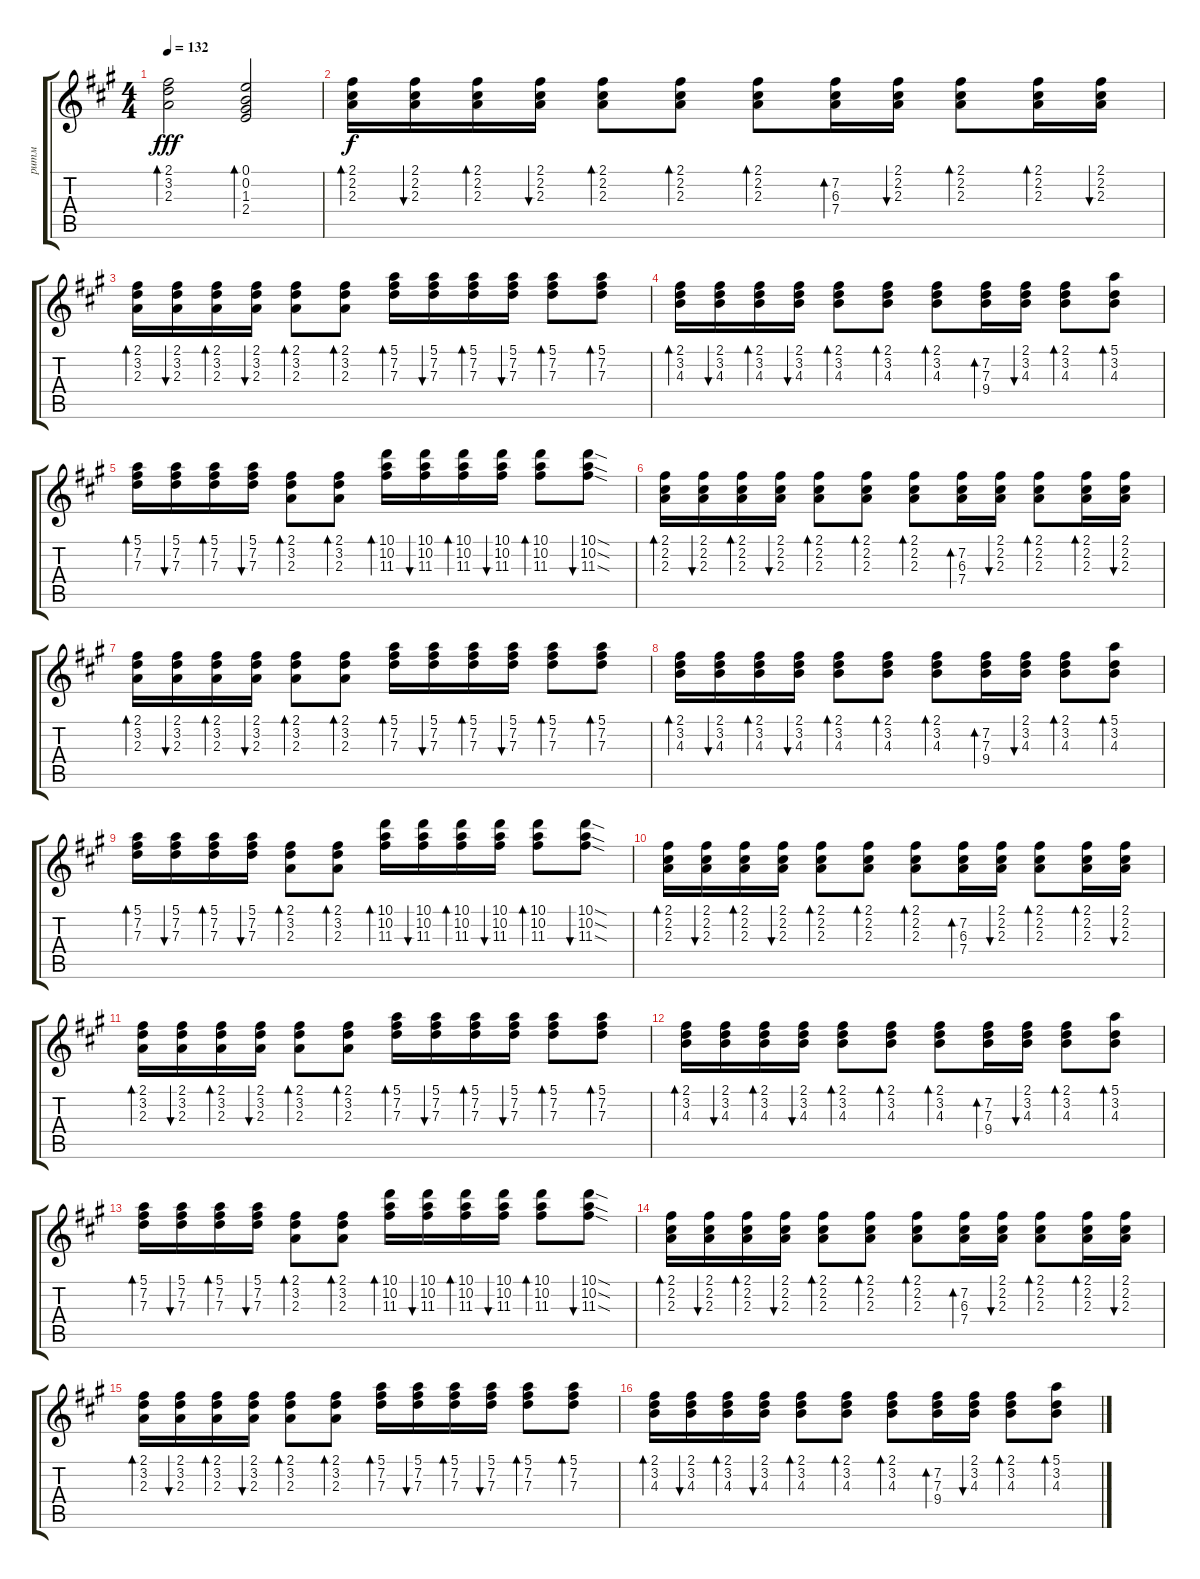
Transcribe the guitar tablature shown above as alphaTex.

\track ("ритм" "ритм") {instrument acousticguitarsteel}
\staff {score tabs}
\tuning (E4 B3 G3 D3 A2 E2) {hide}
\ts (4 4)
\tempo 132
\clef g2
\ks f#minor
(2.1 3.2 2.3).2{bd 120 dy fff} (0.1 0.2 1.3 2.4).2{bd 120} |
(2.1 2.2 2.3).16{bd 60 dy f} (2.1 2.2 2.3).16{bu 60} (2.1 2.2 2.3).16{bd 60} (2.1 2.2 2.3).16{bu 60 beam split} (2.1 2.2 2.3).8{bd 60} (2.1 2.2 2.3).8{bd 60} (2.1 2.2 2.3).8{bd 60} (7.2 6.3 7.4).16{bd 60} (2.1 2.2 2.3).16{bu 60} (2.1 2.2 2.3).8{bd 60} (2.1 2.2 2.3).16{bd 60} (2.1 2.2 2.3).16{bu 60} |
(2.1 3.2 2.3).16{bd 60} (2.1 3.2 2.3).16{bu 60} (2.1 3.2 2.3).16{bd 60} (2.1 3.2 2.3).16{bu 60 beam split} (2.1 3.2 2.3).8{bd 60} (2.1 3.2 2.3).8{bd 60} (5.1 7.2 7.3).16{bd 60} (5.1 7.2 7.3).16{bu 60} (5.1 7.2 7.3).16{bd 60} (5.1 7.2 7.3).16{bu 60 beam split} (5.1 7.2 7.3).8{bd 60} (5.1 7.2 7.3).8{bd 60} |
(2.1 3.2 4.3).16{bd 60} (2.1 3.2 4.3).16{bu 60} (2.1 3.2 4.3).16{bd 60} (2.1 3.2 4.3).16{bu 60 beam split} (2.1 3.2 4.3).8{bd 60} (2.1 3.2 4.3).8{bd 60} (2.1 3.2 4.3).8{bd 60} (7.2 7.3 9.4).16{bd 60} (2.1 3.2 4.3).16{bu 60} (2.1 3.2 4.3).8{bd 60} (5.1 3.2 4.3).8{bd 60} |
(5.1 7.2 7.3).16{bd 60} (5.1 7.2 7.3).16{bu 60} (5.1 7.2 7.3).16{bd 60} (5.1 7.2 7.3).16{bu 60 beam split} (2.1 3.2 2.3).8{bd 60} (2.1 3.2 2.3).8{bd 60} (10.1 10.2 11.3).16{bd 60} (10.1 10.2 11.3).16{bu 60} (10.1 10.2 11.3).16{bd 60} (10.1 10.2 11.3).16{bu 60} (10.1 10.2 11.3).8{bd 60} (10.1{sod} 10.2{sod} 11.3{sod}).8{bu 60} |
(2.1 2.2 2.3).16{bd 60} (2.1 2.2 2.3).16{bu 60} (2.1 2.2 2.3).16{bd 60} (2.1 2.2 2.3).16{bu 60 beam split} (2.1 2.2 2.3).8{bd 60} (2.1 2.2 2.3).8{bd 60} (2.1 2.2 2.3).8{bd 60} (7.2 6.3 7.4).16{bd 60} (2.1 2.2 2.3).16{bu 60} (2.1 2.2 2.3).8{bd 60} (2.1 2.2 2.3).16{bd 60} (2.1 2.2 2.3).16{bu 60} |
(2.1 3.2 2.3).16{bd 60} (2.1 3.2 2.3).16{bu 60} (2.1 3.2 2.3).16{bd 60} (2.1 3.2 2.3).16{bu 60 beam split} (2.1 3.2 2.3).8{bd 60} (2.1 3.2 2.3).8{bd 60} (5.1 7.2 7.3).16{bd 60} (5.1 7.2 7.3).16{bu 60} (5.1 7.2 7.3).16{bd 60} (5.1 7.2 7.3).16{bu 60 beam split} (5.1 7.2 7.3).8{bd 60} (5.1 7.2 7.3).8{bd 60} |
(2.1 3.2 4.3).16{bd 60} (2.1 3.2 4.3).16{bu 60} (2.1 3.2 4.3).16{bd 60} (2.1 3.2 4.3).16{bu 60 beam split} (2.1 3.2 4.3).8{bd 60} (2.1 3.2 4.3).8{bd 60} (2.1 3.2 4.3).8{bd 60} (7.2 7.3 9.4).16{bd 60} (2.1 3.2 4.3).16{bu 60} (2.1 3.2 4.3).8{bd 60} (5.1 3.2 4.3).8{bd 60} |
(5.1 7.2 7.3).16{bd 60} (5.1 7.2 7.3).16{bu 60} (5.1 7.2 7.3).16{bd 60} (5.1 7.2 7.3).16{bu 60 beam split} (2.1 3.2 2.3).8{bd 60} (2.1 3.2 2.3).8{bd 60} (10.1 10.2 11.3).16{bd 60} (10.1 10.2 11.3).16{bu 60} (10.1 10.2 11.3).16{bd 60} (10.1 10.2 11.3).16{bu 60} (10.1 10.2 11.3).8{bd 60} (10.1{sod} 10.2{sod} 11.3{sod}).8{bu 60} |
(2.1 2.2 2.3).16{bd 60} (2.1 2.2 2.3).16{bu 60} (2.1 2.2 2.3).16{bd 60} (2.1 2.2 2.3).16{bu 60 beam split} (2.1 2.2 2.3).8{bd 60} (2.1 2.2 2.3).8{bd 60} (2.1 2.2 2.3).8{bd 60} (7.2 6.3 7.4).16{bd 60} (2.1 2.2 2.3).16{bu 60} (2.1 2.2 2.3).8{bd 60} (2.1 2.2 2.3).16{bd 60} (2.1 2.2 2.3).16{bu 60} |
(2.1 3.2 2.3).16{bd 60} (2.1 3.2 2.3).16{bu 60} (2.1 3.2 2.3).16{bd 60} (2.1 3.2 2.3).16{bu 60 beam split} (2.1 3.2 2.3).8{bd 60} (2.1 3.2 2.3).8{bd 60} (5.1 7.2 7.3).16{bd 60} (5.1 7.2 7.3).16{bu 60} (5.1 7.2 7.3).16{bd 60} (5.1 7.2 7.3).16{bu 60 beam split} (5.1 7.2 7.3).8{bd 60} (5.1 7.2 7.3).8{bd 60} |
(2.1 3.2 4.3).16{bd 60} (2.1 3.2 4.3).16{bu 60} (2.1 3.2 4.3).16{bd 60} (2.1 3.2 4.3).16{bu 60 beam split} (2.1 3.2 4.3).8{bd 60} (2.1 3.2 4.3).8{bd 60} (2.1 3.2 4.3).8{bd 60} (7.2 7.3 9.4).16{bd 60} (2.1 3.2 4.3).16{bu 60} (2.1 3.2 4.3).8{bd 60} (5.1 3.2 4.3).8{bd 60} |
(5.1 7.2 7.3).16{bd 60} (5.1 7.2 7.3).16{bu 60} (5.1 7.2 7.3).16{bd 60} (5.1 7.2 7.3).16{bu 60 beam split} (2.1 3.2 2.3).8{bd 60} (2.1 3.2 2.3).8{bd 60} (10.1 10.2 11.3).16{bd 60} (10.1 10.2 11.3).16{bu 60} (10.1 10.2 11.3).16{bd 60} (10.1 10.2 11.3).16{bu 60} (10.1 10.2 11.3).8{bd 60} (10.1{sod} 10.2{sod} 11.3{sod}).8{bu 60} |
(2.1 2.2 2.3).16{bd 60} (2.1 2.2 2.3).16{bu 60} (2.1 2.2 2.3).16{bd 60} (2.1 2.2 2.3).16{bu 60 beam split} (2.1 2.2 2.3).8{bd 60} (2.1 2.2 2.3).8{bd 60} (2.1 2.2 2.3).8{bd 60} (7.2 6.3 7.4).16{bd 60} (2.1 2.2 2.3).16{bu 60} (2.1 2.2 2.3).8{bd 60} (2.1 2.2 2.3).16{bd 60} (2.1 2.2 2.3).16{bu 60} |
(2.1 3.2 2.3).16{bd 60} (2.1 3.2 2.3).16{bu 60} (2.1 3.2 2.3).16{bd 60} (2.1 3.2 2.3).16{bu 60 beam split} (2.1 3.2 2.3).8{bd 60} (2.1 3.2 2.3).8{bd 60} (5.1 7.2 7.3).16{bd 60} (5.1 7.2 7.3).16{bu 60} (5.1 7.2 7.3).16{bd 60} (5.1 7.2 7.3).16{bu 60 beam split} (5.1 7.2 7.3).8{bd 60} (5.1 7.2 7.3).8{bd 60} |
(2.1 3.2 4.3).16{bd 60} (2.1 3.2 4.3).16{bu 60} (2.1 3.2 4.3).16{bd 60} (2.1 3.2 4.3).16{bu 60 beam split} (2.1 3.2 4.3).8{bd 60} (2.1 3.2 4.3).8{bd 60} (2.1 3.2 4.3).8{bd 60} (7.2 7.3 9.4).16{bd 60} (2.1 3.2 4.3).16{bu 60} (2.1 3.2 4.3).8{bd 60} (5.1 3.2 4.3).8{bd 60}
